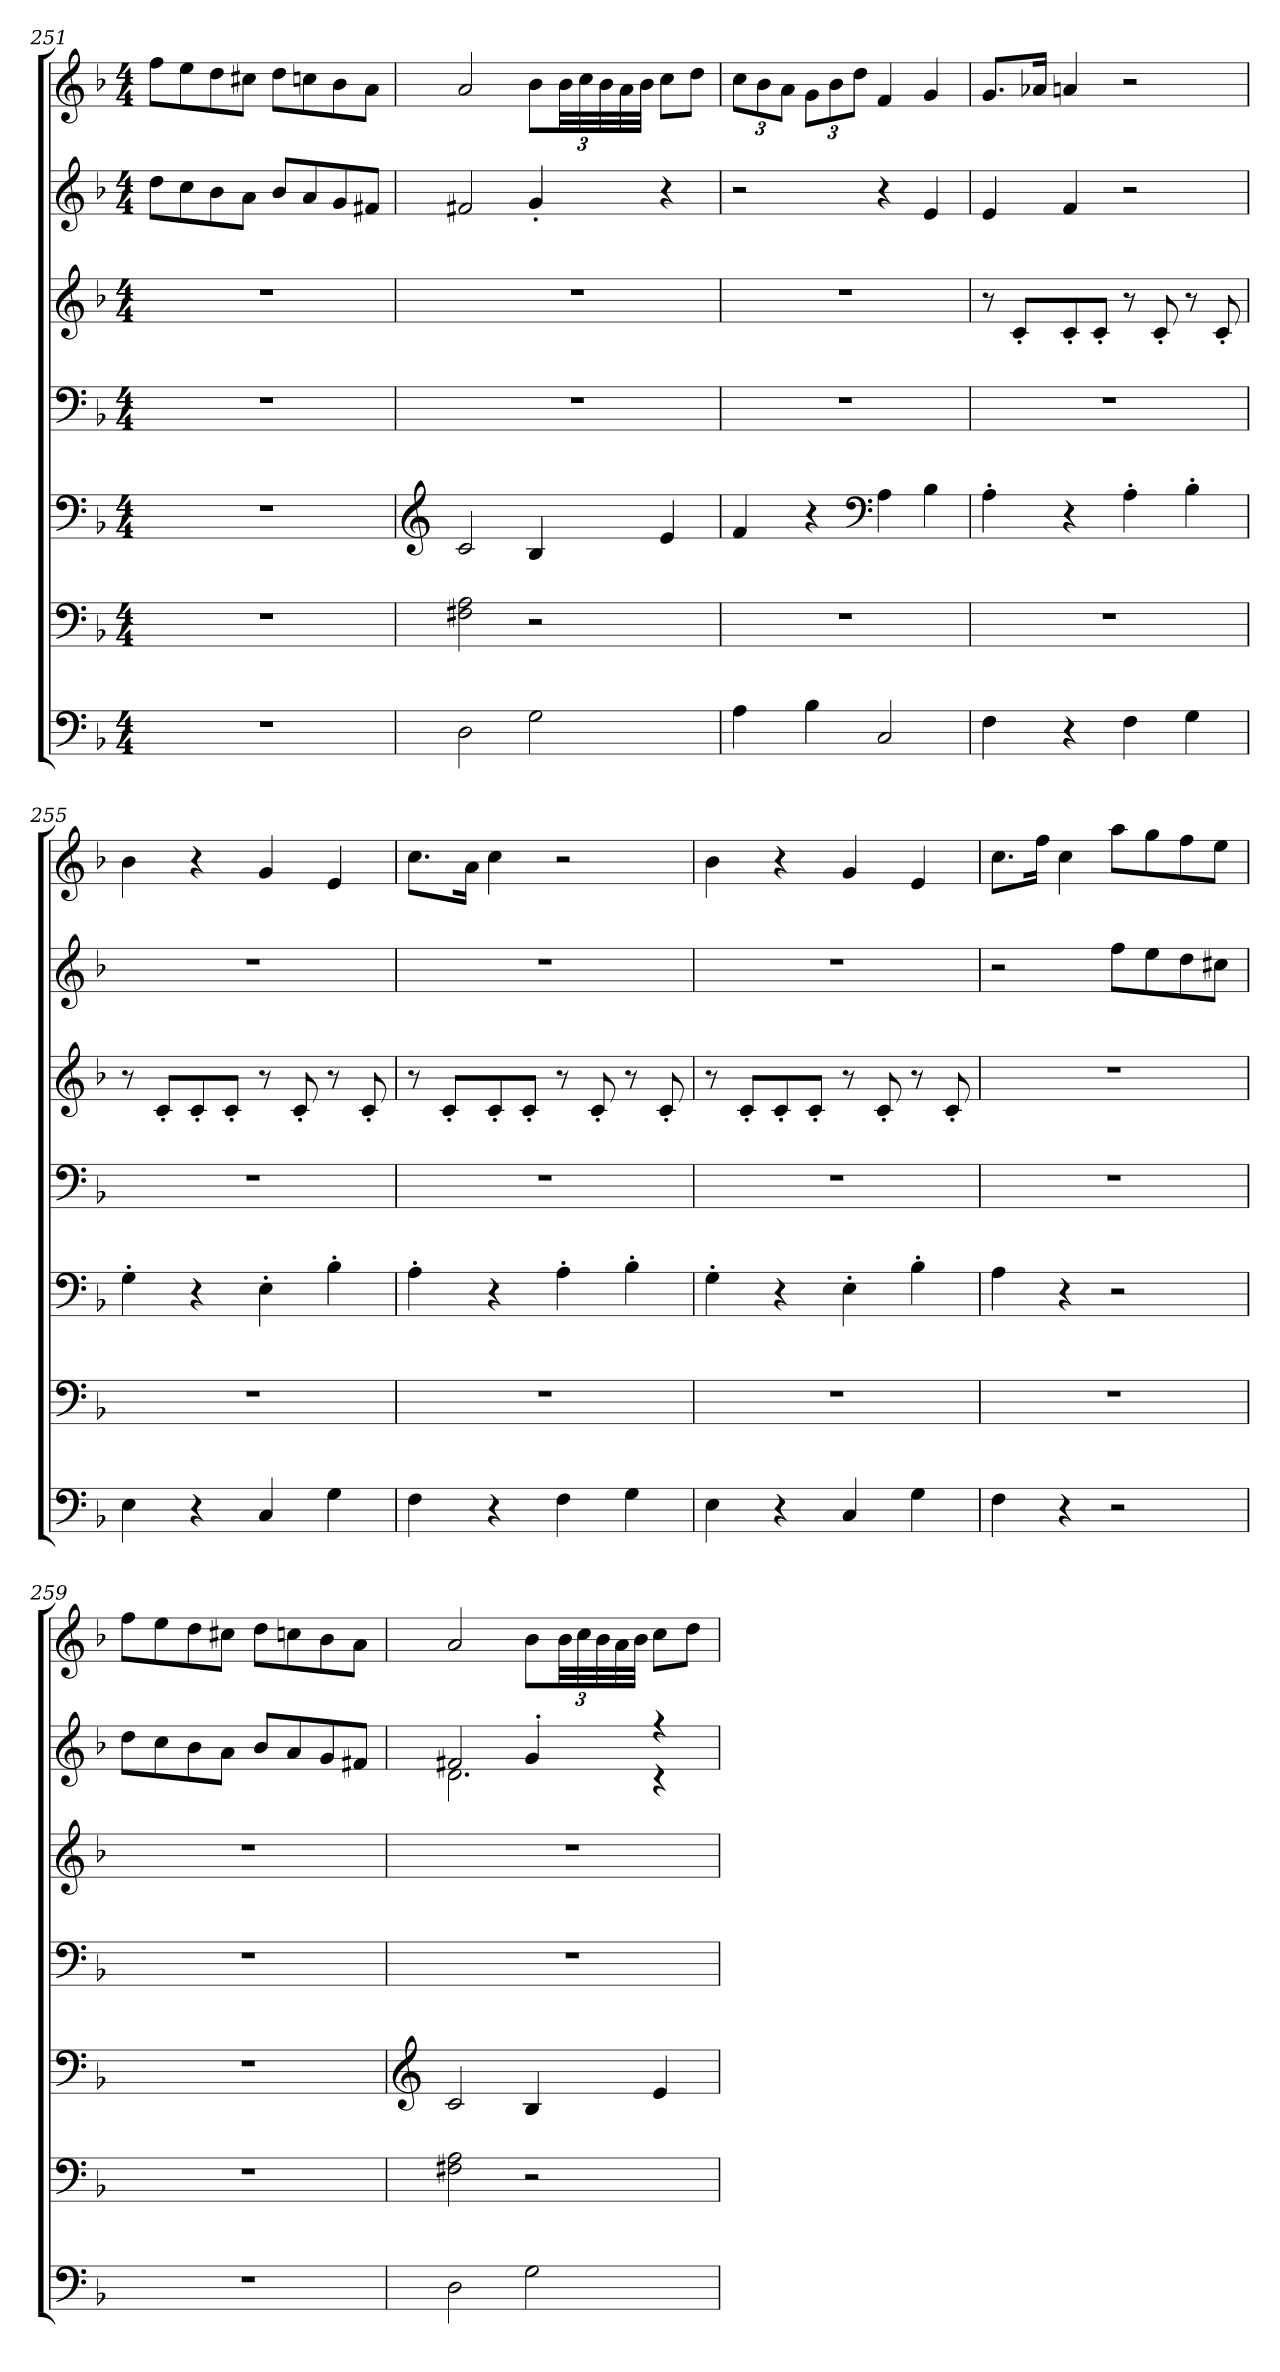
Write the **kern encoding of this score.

**kern	**kern	**kern	**kern	**kern	**kern	**kern
*part5	*part4	*part4	*part3	*part3	*part2	*part1
*staff7	*staff6	*staff5	*staff4	*staff3	*staff2	*staff1
*clefF4	*clefF4	*clefF4	*clefF4	*clefG2	*clefG2	*clefG2
*k[b-]	*k[b-]	*k[b-]	*k[b-]	*k[b-]	*k[b-]	*k[b-]
*M4/4	*M4/4	*M4/4	*M4/4	*M4/4	*M4/4	*M4/4
=251	=251	=251	=251	=251	=251	=251
1r	1r	1r	1r	1r	8dd\L	8ff\L
.	.	.	.	.	8cc\	8ee\
.	.	.	.	.	8b-\	8dd\
.	.	.	.	.	8a\J	8cc#X\J
.	.	.	.	.	8b-/L	8dd\L
.	.	.	.	.	8a/	8ccn\
.	.	.	.	.	8g/	8b-\
*	*	*	*	*	*	*MM44
.	.	.	.	.	8f#X/J	8a\J
=252	=252	=252	=252	=252	=252	=252
*	*	*clefG2	*	*	*	*
*	*	*	*	*	*	*MM45
2D\	2F#X\ 2A\	2c/	1r	1r	2f#X/	2a/
*	*	*	*	*	*	*MM51
2G\	2r	4B-/	.	.	4g'/	8b-\L
*	*	*	*	*	*	*Xbrackettup
*	*	*	*	*	*	*MM54
.	.	.	.	.	.	48b-\LL
.	.	.	.	.	.	48cc\
.	.	.	.	.	.	48b-\
.	.	.	.	.	.	32a\
.	.	.	.	.	.	32b-\JJJ
.	.	4e/	.	.	4r	8cc\L
.	.	.	.	.	.	8dd\J
=253	=253	=253	=253	=253	=253	=253
*	*	*	*	*	*	*MM54
4A\	1r	4f/	1r	1r	2r	12cc\L
.	.	.	.	.	.	12b-\
.	.	.	.	.	.	12a\J
4B-\	.	4r	.	.	.	12g\L
.	.	.	.	.	.	12b-\
.	.	.	.	.	.	12dd\J
*	*	*clefF4	*	*	*	*
2C/	.	4A\	.	.	4r	4f/
.	.	4B-\	.	.	4e/	4g/
!!LO:PB:g=z
=254	=254	=254	=254	=254	=254	=254
*	*	*	*	*	*	*MM56
4F\	1r	4A'\	1r	8r	4e/	8.g/L
.	.	.	.	8c'/L	.	.
.	.	.	.	.	.	16a-X/Jk
4r	.	4r	.	8c'/	4f/	4an/
.	.	.	.	8c'/J	.	.
4F\	.	4A'\	.	8r	2r	2r
.	.	.	.	8c'/	.	.
4G\	.	4B-'\	.	8r	.	.
.	.	.	.	8c'/	.	.
=255	=255	=255	=255	=255	=255	=255
*	*	*	*	*	*	*MM56
4E\	1r	4G'\	1r	8r	1r	4b-\
.	.	.	.	8c'/L	.	.
4r	.	4r	.	8c'/	.	4r
.	.	.	.	8c'/J	.	.
4C/	.	4E'\	.	8r	.	4g/
.	.	.	.	8c'/	.	.
4G\	.	4B-'\	.	8r	.	4e/
.	.	.	.	8c'/	.	.
=256	=256	=256	=256	=256	=256	=256
*	*	*	*	*	*	*MM56
4F\	1r	4A'\	1r	8r	1r	8.cc\L
.	.	.	.	8c'/L	.	.
.	.	.	.	.	.	16a\Jk
4r	.	4r	.	8c'/	.	4cc\
.	.	.	.	8c'/J	.	.
4F\	.	4A'\	.	8r	.	2r
.	.	.	.	8c'/	.	.
4G\	.	4B-'\	.	8r	.	.
.	.	.	.	8c'/	.	.
=257	=257	=257	=257	=257	=257	=257
*	*	*	*	*	*	*MM56
4E\	1r	4G'\	1r	8r	1r	4b-\
.	.	.	.	8c'/L	.	.
4r	.	4r	.	8c'/	.	4r
.	.	.	.	8c'/J	.	.
4C/	.	4E'\	.	8r	.	4g/
.	.	.	.	8c'/	.	.
4G\	.	4B-'\	.	8r	.	4e/
.	.	.	.	8c'/	.	.
!!LO:PB:g=z
=258	=258	=258	=258	=258	=258	=258
*	*	*	*	*	*	*MM56
4F\	1r	4A\	1r	1r	2r	8.cc\L
.	.	.	.	.	.	16ff\Jk
*	*	*	*	*	*	*MM51
4r	.	4r	.	.	.	4cc\
2r	.	2r	.	.	8ff\L	8aa\L
.	.	.	.	.	8ee\	8gg\
.	.	.	.	.	8dd\	8ff\
.	.	.	.	.	8cc#X\J	8ee\J
=259	=259	=259	=259	=259	=259	=259
1r	1r	1r	1r	1r	8dd\L	8ff\L
.	.	.	.	.	8cc\	8ee\
.	.	.	.	.	8b-\	8dd\
.	.	.	.	.	8a\J	8cc#X\J
.	.	.	.	.	8b-/L	8dd\L
.	.	.	.	.	8a/	8ccn\
.	.	.	.	.	8g/	8b-\
*	*	*	*	*	*	*MM44
.	.	.	.	.	8f#X/J	8a\J
=260	=260	=260	=260	=260	=260	=260
*	*	*clefG2	*	*	*	*
*	*	*	*	*	*	*MM45
*	*	*	*	*	*^	*
2D\	2F#X\ 2A\	2c/	1r	1r	2f#X/	2.d\	2a/
*	*	*	*	*	*	*	*MM51
2G\	2r	4B-/	.	.	4g'/	.	8b-\L
*	*	*	*	*	*	*	*MM54
.	.	.	.	.	.	.	48b-\LL
.	.	.	.	.	.	.	48cc\
.	.	.	.	.	.	.	48b-\
.	.	.	.	.	.	.	32a\
.	.	.	.	.	.	.	32b-\JJJ
.	.	4e/	.	.	4r	4r	8cc\L
.	.	.	.	.	.	.	8dd\J
*	*	*	*	*	*v	*v	*
=	=	=	=	=	=	=
*-	*-	*-	*-	*-	*-	*-
